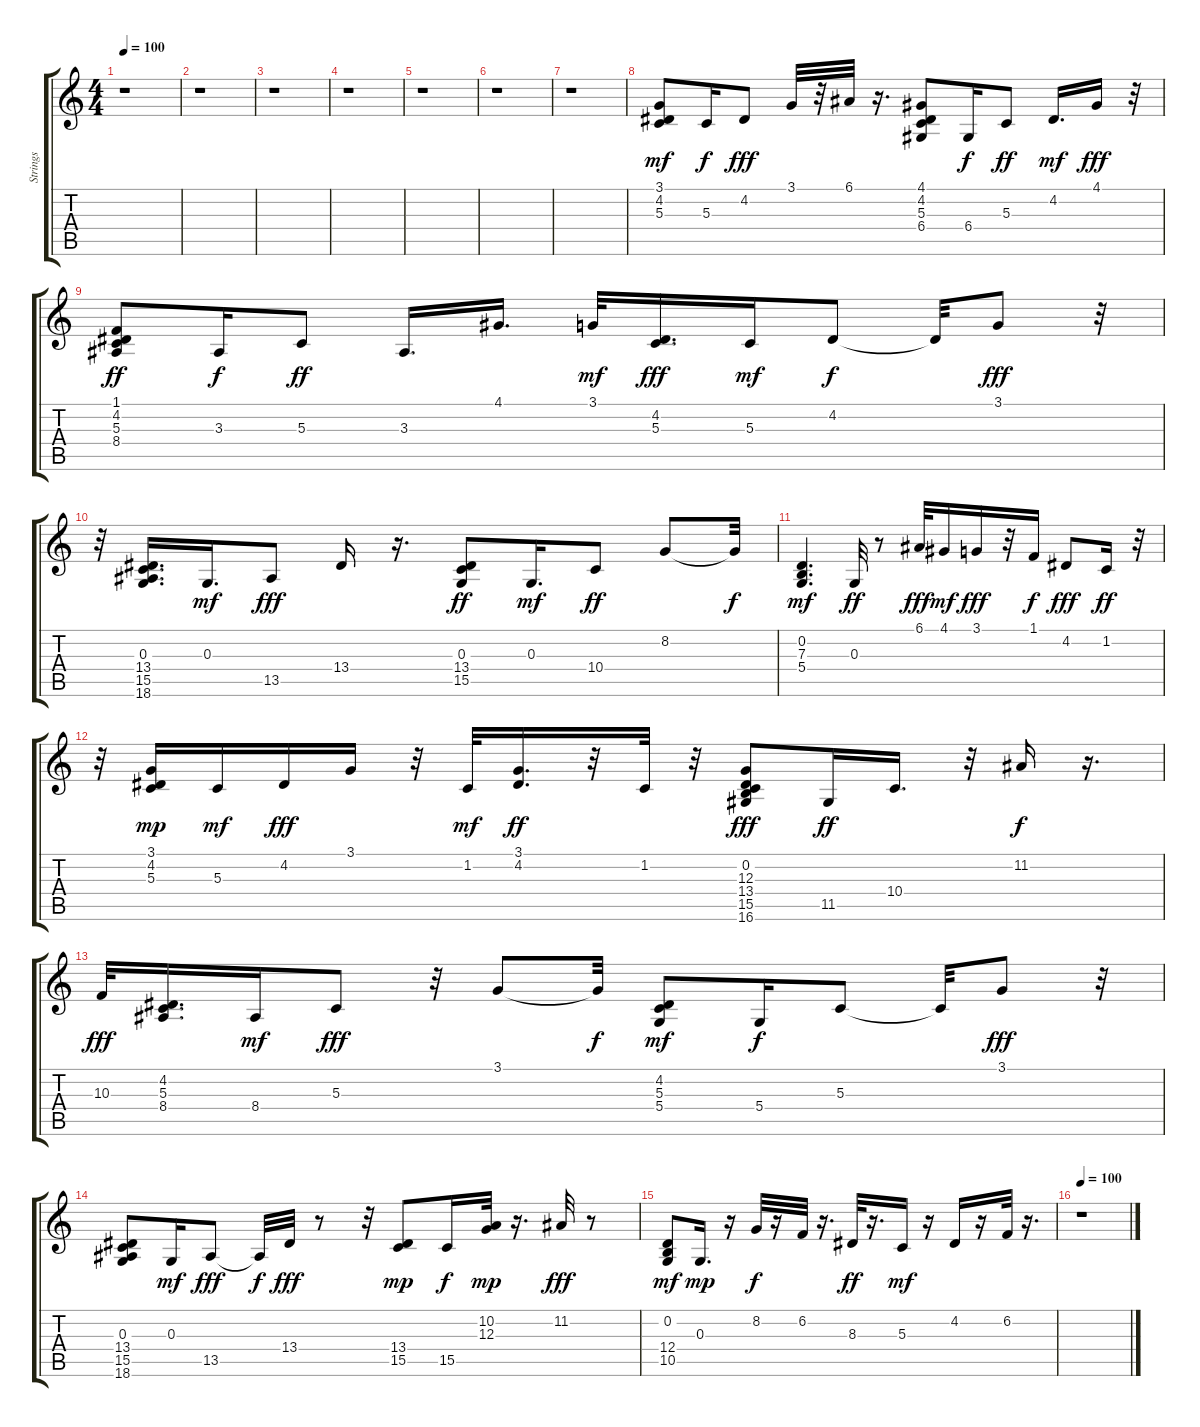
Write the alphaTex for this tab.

\track ("Strings" "Strings") {instrument stringensemble2}
\staff {score tabs}
\tuning (E4 B3 G3 D3 A2 E2) {hide}
\ts (4 4)
\tempo 100
\clef g2
\ks c
r.1{dy mf} |
r.1 |
r.1 |
r.1 |
r.1 |
r.1 |
r.1 |
(3.1 4.2 5.3).8 5.3.16{dy f} 4.2.8{dy fff} 3.1.32 r.32 6.1.32 r.16{d} (4.1 4.2 5.3 6.4).8 6.4.16{dy f} 5.3.8{dy ff} 4.2.16{d dy mf} 4.1.16{dy fff} r.32 |
(1.1 4.2 5.3 8.4).8{dy ff} 3.3.16{dy f} 5.3.8{dy ff} 3.3.16{d} 4.1.16{d} 3.1.32{dy mf} (4.2 5.3).16{d dy fff} 5.3.16{dy mf} 4.2.8{dy f} 4.2{t}.32 3.1.8{dy fff} r.32 |
r.32 (0.3 13.4 15.5 18.6).16{d} 0.3.16{d dy mf} 13.5.8{dy fff} 13.4.16 r.16{d} (0.3 13.4 15.5).8{dy ff} 0.3.16{d dy mf} 10.4.8{dy ff} 8.2.8 8.2{t}.32{dy f} |
(0.2 7.3 5.4).4{d dy mf} 0.3.32{dy ff} r.8 6.1.32{dy fff} 4.1.16{dy mf} 3.1.16{dy fff} r.32 1.1.16{dy f} 4.2.8{dy fff} 1.2.16{dy ff} r.32 |
r.32 (3.1 4.2 5.3).16{dy mp} 5.3.16{dy mf} 4.2.16{dy fff} 3.1.16 r.32 1.2.32{dy mf} (3.1 4.2).16{d dy ff} r.32 1.2.32 r.32 (0.2 12.3 13.4 15.5 16.6).8{dy fff} 11.5.16{dy ff} 10.4.16{d} r.32 11.2.16{dy f} r.16{d} |
10.3.32{dy fff} (4.2 5.3 8.4).16{d} 8.4.16{dy mf} 5.3.8{dy fff} r.32 3.1.8 3.1{t}.32{dy f} (4.2 5.3 5.4).8{dy mf} 5.4.16{dy f} 5.3.8 5.3{t}.32 3.1.8{dy fff} r.32 |
(0.3 13.4 15.5 18.6).8 0.3.16{dy mf} 13.5.8{dy fff} 13.5{t}.32{dy f} 13.4.32{dy fff} r.8 r.32 (13.4 15.5).8{dy mp} 15.5.16{dy f} (10.2 12.3).32{dy mp} r.16{d} 11.2.32{dy fff} r.8 |
(0.2 12.4 10.5).8{dy mf} 0.3.16{d dy mp} r.16 8.2.32{dy f} r.16 6.2.32 r.16{d} 8.3.32{dy ff} r.16{d} 5.3.16{dy mf} r.16 4.2.16 r.16 6.2.32 r.16{d} |
\tempo 100
r.1
